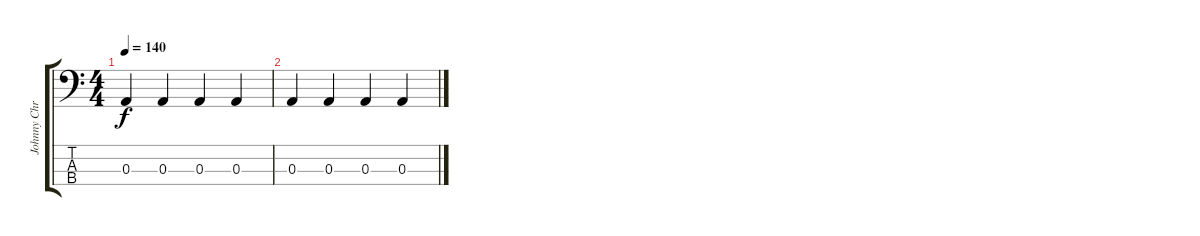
\track ("Johnny Christ" "Johnny Chr") {instrument electricbassfinger}
\staff {score tabs}
\tuning (G2 D2 A1 D1) {hide}
\ts (4 4)
\tempo 140
\clef f4
\ks c
0.3.4{dy f} 0.3.4 0.3.4 0.3.4 |
0.3.4 0.3.4 0.3.4 0.3.4
